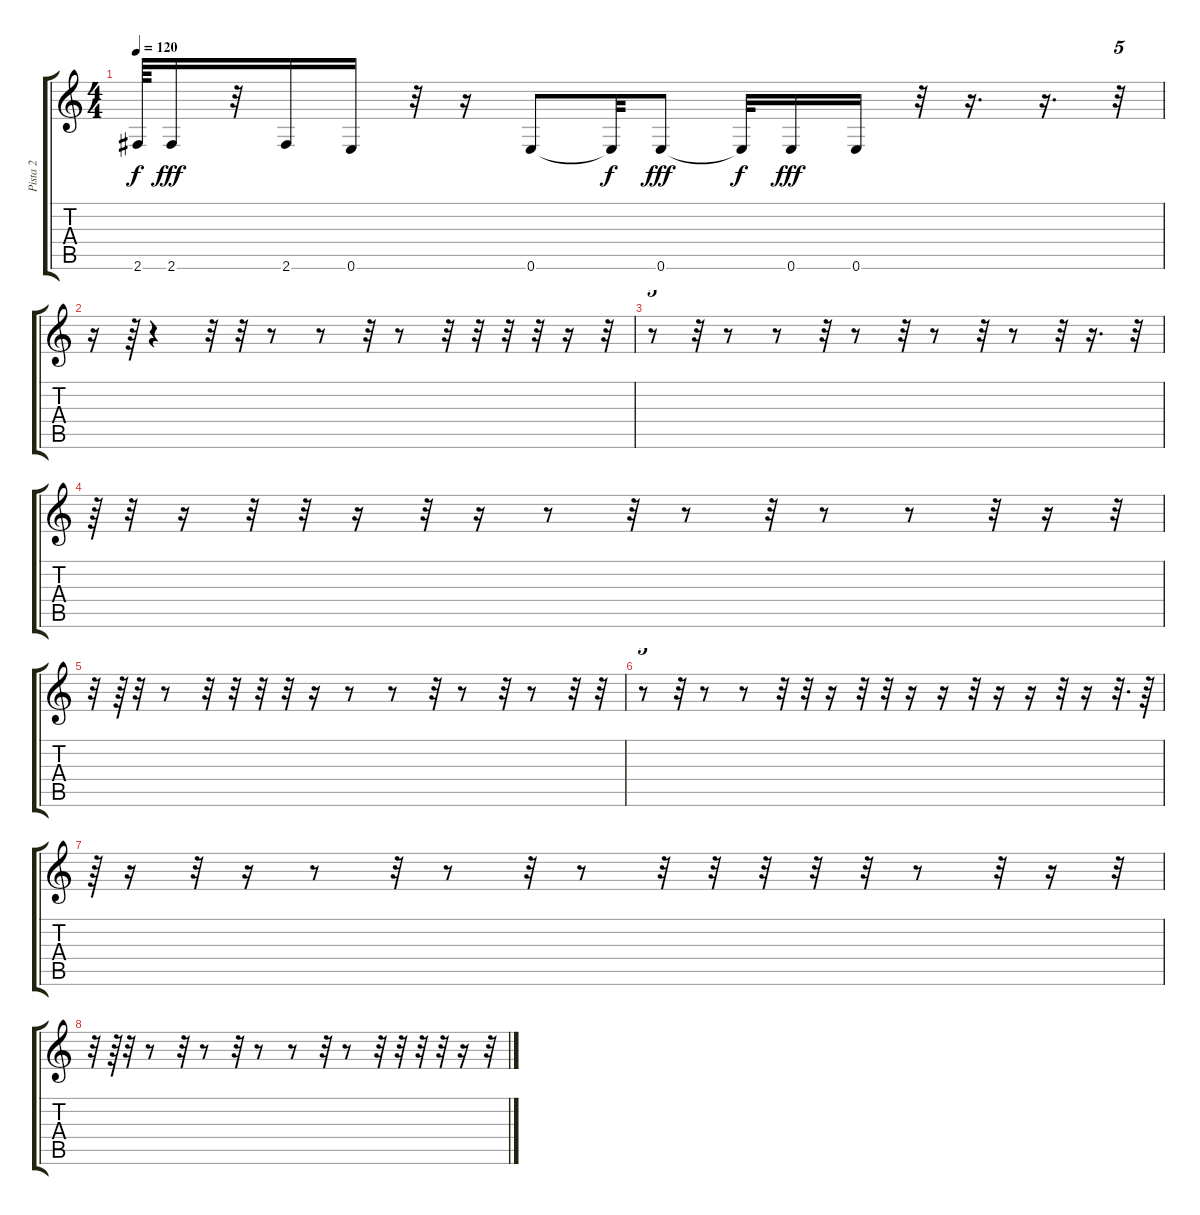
\track ("Pista 2" "Pista 2") {instrument synthbass2}
\staff {score tabs}
\tuning (E4 B3 G3 D3 A2 E2) {hide}
\ts (4 4)
\tempo 120
\clef g2
\ks c
2.6{t}.64{dy f} 2.6.16{dy fff} r.32 2.6.16 0.6.16 r.32 r.16 0.6.8 0.6{t}.32{dy f} 0.6.8{dy fff} 0.6{t}.32{dy f} 0.6.16{dy fff} 0.6.16 r.32 r.16{d} r.16{d} r.32{tu (5 4)} |
r.16 r.64 r.4 r.32 r.32 r.8 r.8 r.32 r.8 r.32 r.32 r.32 r.32 r.16 r.32{tu (5 4)} |
r.8{tu (5 4)} r.32 r.8 r.8 r.32 r.8 r.32 r.8 r.32 r.8 r.32 r.16{d} r.32{tu (5 4)} |
r.64 r.32 r.16 r.32 r.32 r.16 r.32 r.16 r.8 r.32 r.8 r.32 r.8 r.8 r.32 r.16 r.32{tu (5 4)} |
r.32 r.64 r.32 r.8 r.32 r.32 r.32 r.32 r.16 r.8 r.8 r.32 r.8 r.32 r.8 r.32 r.32{tu (5 4)} |
r.8{tu (5 4)} r.32 r.8 r.8 r.32 r.32 r.16 r.32 r.32 r.16 r.16 r.32 r.16 r.16 r.32 r.16 r.32{d} r.64 |
r.64 r.16 r.32 r.16 r.8 r.32 r.8 r.32 r.8 r.32 r.32 r.32 r.32 r.32 r.8 r.32 r.16 r.32{tu (5 4)} |
r.32 r.64 r.32 r.8 r.32 r.8 r.32 r.8 r.8 r.32 r.8 r.32 r.32 r.32 r.32 r.16 r.32{tu (5 4)}
